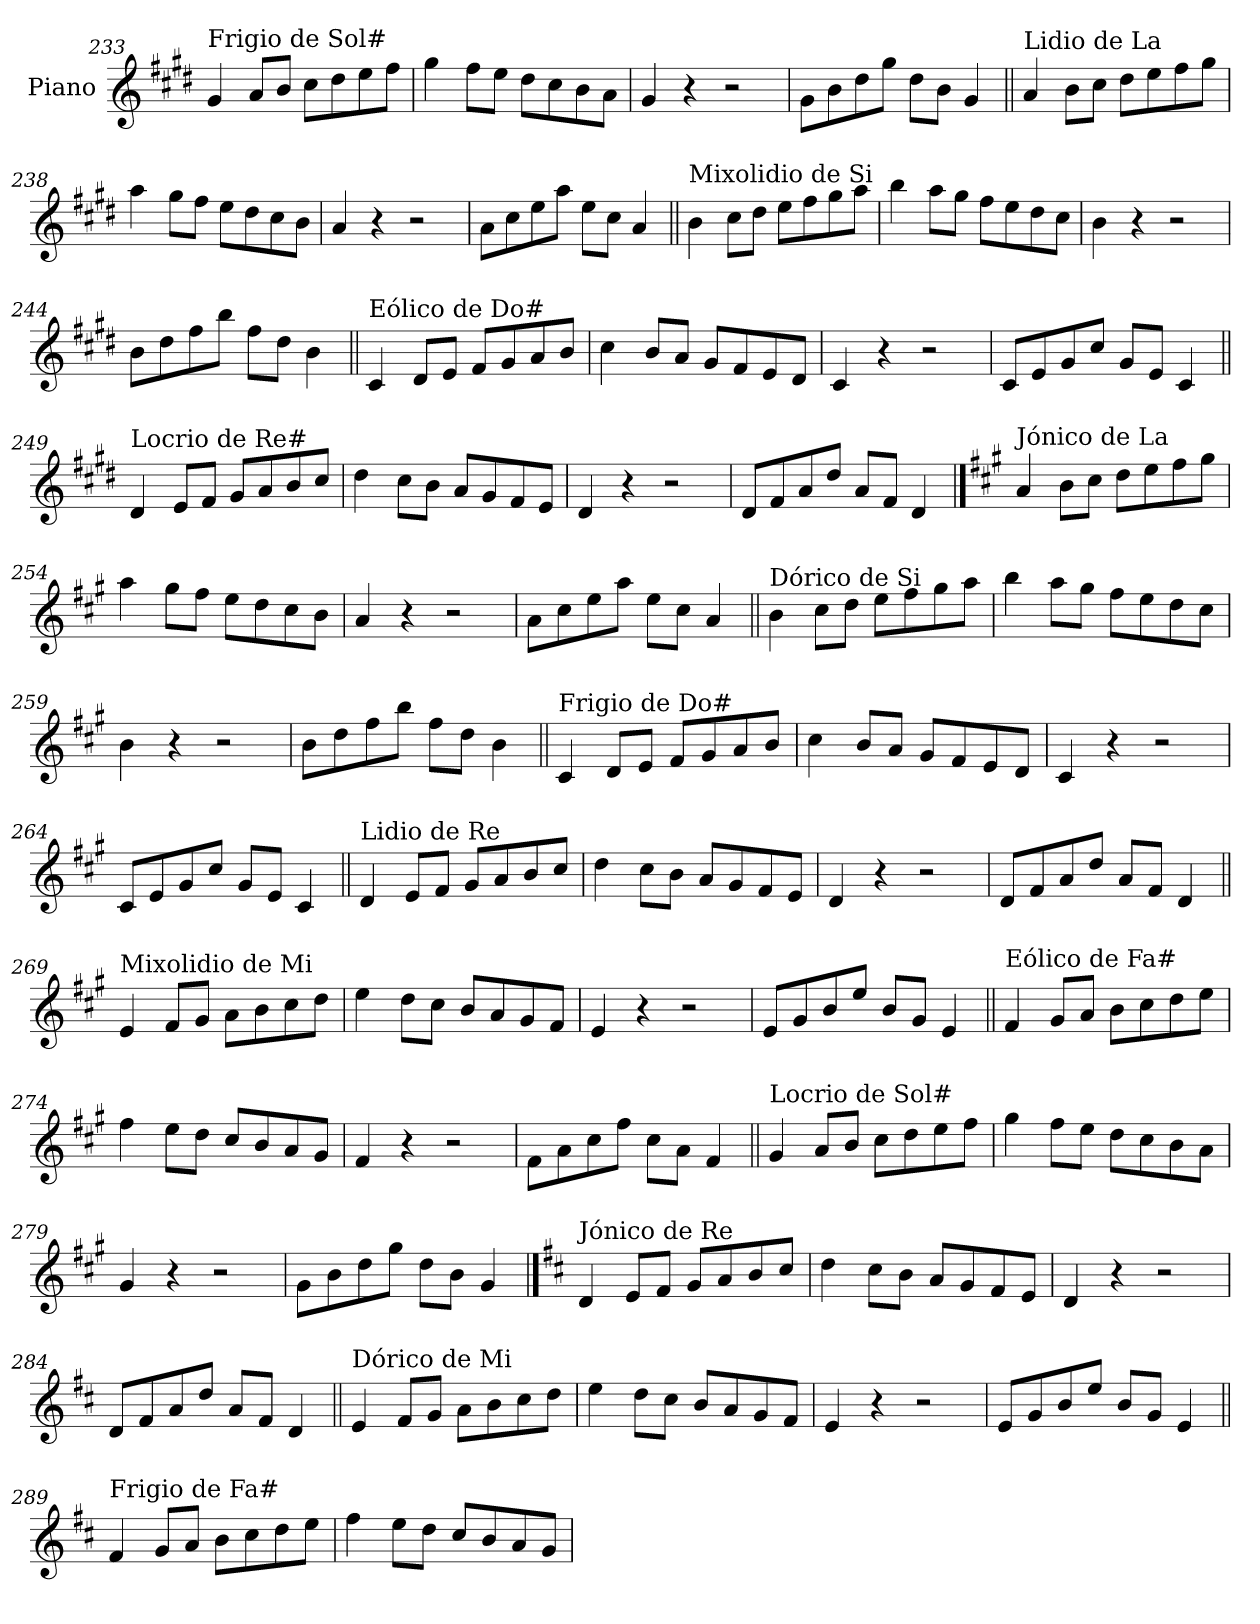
**kern
*part1
*staff1
*I"Piano
*I'Pno.
!!LO:LB:g=z
*clefG2
*k[f#c#g#d#]
=233
!LO:TX:a:t=Frigio de Sol#
4g#/
8a/L
8b/J
8cc#\L
8dd#\
8ee\
8ff#\J
=234
4gg#\
8ff#\L
8ee\J
8dd#\L
8cc#\
8b\
8a\J
=235
4g#/
4r
2r
=236
8g#\L
8b\
8dd#\
8gg#\J
8dd#\L
8b\J
4g#/
!!LO:LB:g=z
=237||
!LO:TX:a:t=Lidio de La
4a/
8b\L
8cc#\J
8dd#\L
8ee\
8ff#\
8gg#\J
=238
4aa\
8gg#\L
8ff#\J
8ee\L
8dd#\
8cc#\
8b\J
=239
4a/
4r
2r
=240
8a\L
8cc#\
8ee\
8aa\J
8ee\L
8cc#\J
4a/
!!LO:LB:g=z
=241||
!LO:TX:a:t=Mixolidio de Si
4b\
8cc#\L
8dd#\J
8ee\L
8ff#\
8gg#\
8aa\J
=242
4bb\
8aa\L
8gg#\J
8ff#\L
8ee\
8dd#\
8cc#\J
=243
4b\
4r
2r
=244
8b\L
8dd#\
8ff#\
8bb\J
8ff#\L
8dd#\J
4b\
!!LO:LB:g=z
=245||
!LO:TX:a:t=Eólico de Do#
4c#/
8d#/L
8e/J
8f#/L
8g#/
8a/
8b/J
=246
4cc#\
8b/L
8a/J
8g#/L
8f#/
8e/
8d#/J
=247
4c#/
4r
2r
=248
8c#/L
8e/
8g#/
8cc#/J
8g#/L
8e/J
4c#/
!!LO:LB:g=z
=249||
!LO:TX:a:t=Locrio de Re#
4d#/
8e/L
8f#/J
8g#/L
8a/
8b/
8cc#/J
=250
4dd#\
8cc#\L
8b\J
8a/L
8g#/
8f#/
8e/J
=251
4d#/
4r
2r
=252
8d#/L
8f#/
8a/
8dd#/J
8a/L
8f#/J
4d#/
!!LO:PB:g=z
==253
*k[f#c#g#]
!LO:TX:a:t=Jónico de La
4a/
8b\L
8cc#\J
8dd\L
8ee\
8ff#\
8gg#\J
=254
4aa\
8gg#\L
8ff#\J
8ee\L
8dd\
8cc#\
8b\J
=255
4a/
4r
2r
=256
8a\L
8cc#\
8ee\
8aa\J
8ee\L
8cc#\J
4a/
!!LO:LB:g=z
=257||
!LO:TX:a:t=Dórico de Si
4b\
8cc#\L
8dd\J
8ee\L
8ff#\
8gg#\
8aa\J
=258
4bb\
8aa\L
8gg#\J
8ff#\L
8ee\
8dd\
8cc#\J
=259
4b\
4r
2r
=260
8b\L
8dd\
8ff#\
8bb\J
8ff#\L
8dd\J
4b\
!!LO:LB:g=z
=261||
!LO:TX:a:t=Frigio de Do#
4c#/
8d/L
8e/J
8f#/L
8g#/
8a/
8b/J
=262
4cc#\
8b/L
8a/J
8g#/L
8f#/
8e/
8d/J
=263
4c#/
4r
2r
=264
8c#/L
8e/
8g#/
8cc#/J
8g#/L
8e/J
4c#/
!!LO:LB:g=z
=265||
!LO:TX:a:t=Lidio de Re
4d/
8e/L
8f#/J
8g#/L
8a/
8b/
8cc#/J
=266
4dd\
8cc#\L
8b\J
8a/L
8g#/
8f#/
8e/J
=267
4d/
4r
2r
=268
8d/L
8f#/
8a/
8dd/J
8a/L
8f#/J
4d/
!!LO:LB:g=z
=269||
!LO:TX:a:t=Mixolidio de Mi
4e/
8f#/L
8g#/J
8a\L
8b\
8cc#\
8dd\J
=270
4ee\
8dd\L
8cc#\J
8b/L
8a/
8g#/
8f#/J
=271
4e/
4r
2r
=272
8e/L
8g#/
8b/
8ee/J
8b/L
8g#/J
4e/
!!LO:LB:g=z
=273||
!LO:TX:a:t=Eólico de Fa#
4f#/
8g#/L
8a/J
8b\L
8cc#\
8dd\
8ee\J
=274
4ff#\
8ee\L
8dd\J
8cc#/L
8b/
8a/
8g#/J
=275
4f#/
4r
2r
=276
8f#\L
8a\
8cc#\
8ff#\J
8cc#\L
8a\J
4f#/
!!LO:LB:g=z
=277||
!LO:TX:a:t=Locrio de Sol#
4g#/
8a/L
8b/J
8cc#\L
8dd\
8ee\
8ff#\J
=278
4gg#\
8ff#\L
8ee\J
8dd\L
8cc#\
8b\
8a\J
=279
4g#/
4r
2r
=280
8g#\L
8b\
8dd\
8gg#\J
8dd\L
8b\J
4g#/
!!LO:PB:g=z
==281
*k[f#c#]
!LO:TX:a:t=Jónico de Re
4d/
8e/L
8f#/J
8g/L
8a/
8b/
8cc#/J
=282
4dd\
8cc#\L
8b\J
8a/L
8g/
8f#/
8e/J
=283
4d/
4r
2r
=284
8d/L
8f#/
8a/
8dd/J
8a/L
8f#/J
4d/
!!LO:LB:g=z
=285||
!LO:TX:a:t=Dórico de Mi
4e/
8f#/L
8g/J
8a\L
8b\
8cc#\
8dd\J
=286
4ee\
8dd\L
8cc#\J
8b/L
8a/
8g/
8f#/J
=287
4e/
4r
2r
=288
8e/L
8g/
8b/
8ee/J
8b/L
8g/J
4e/
!!LO:LB:g=z
=289||
!LO:TX:a:t=Frigio de Fa#
4f#/
8g/L
8a/J
8b\L
8cc#\
8dd\
8ee\J
=290
4ff#\
8ee\L
8dd\J
8cc#/L
8b/
8a/
8g/J
=
*-
